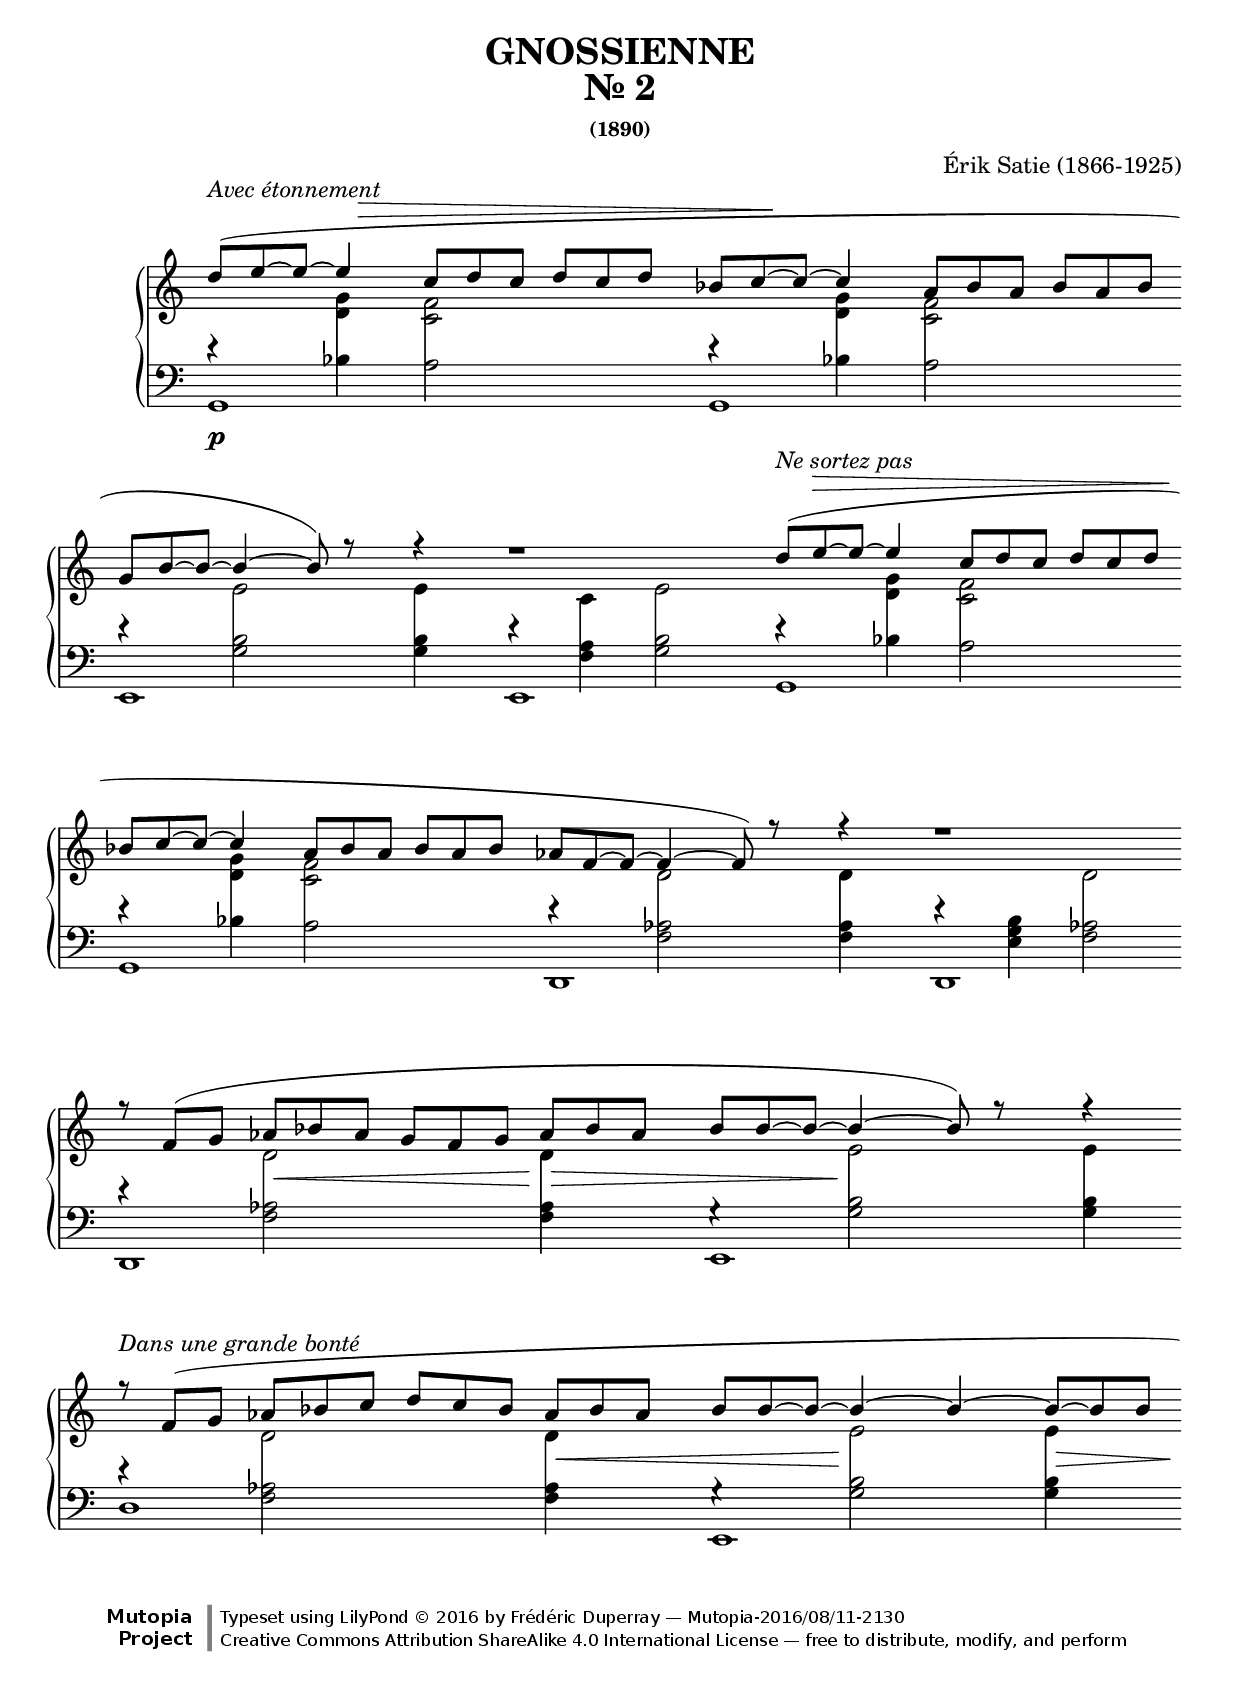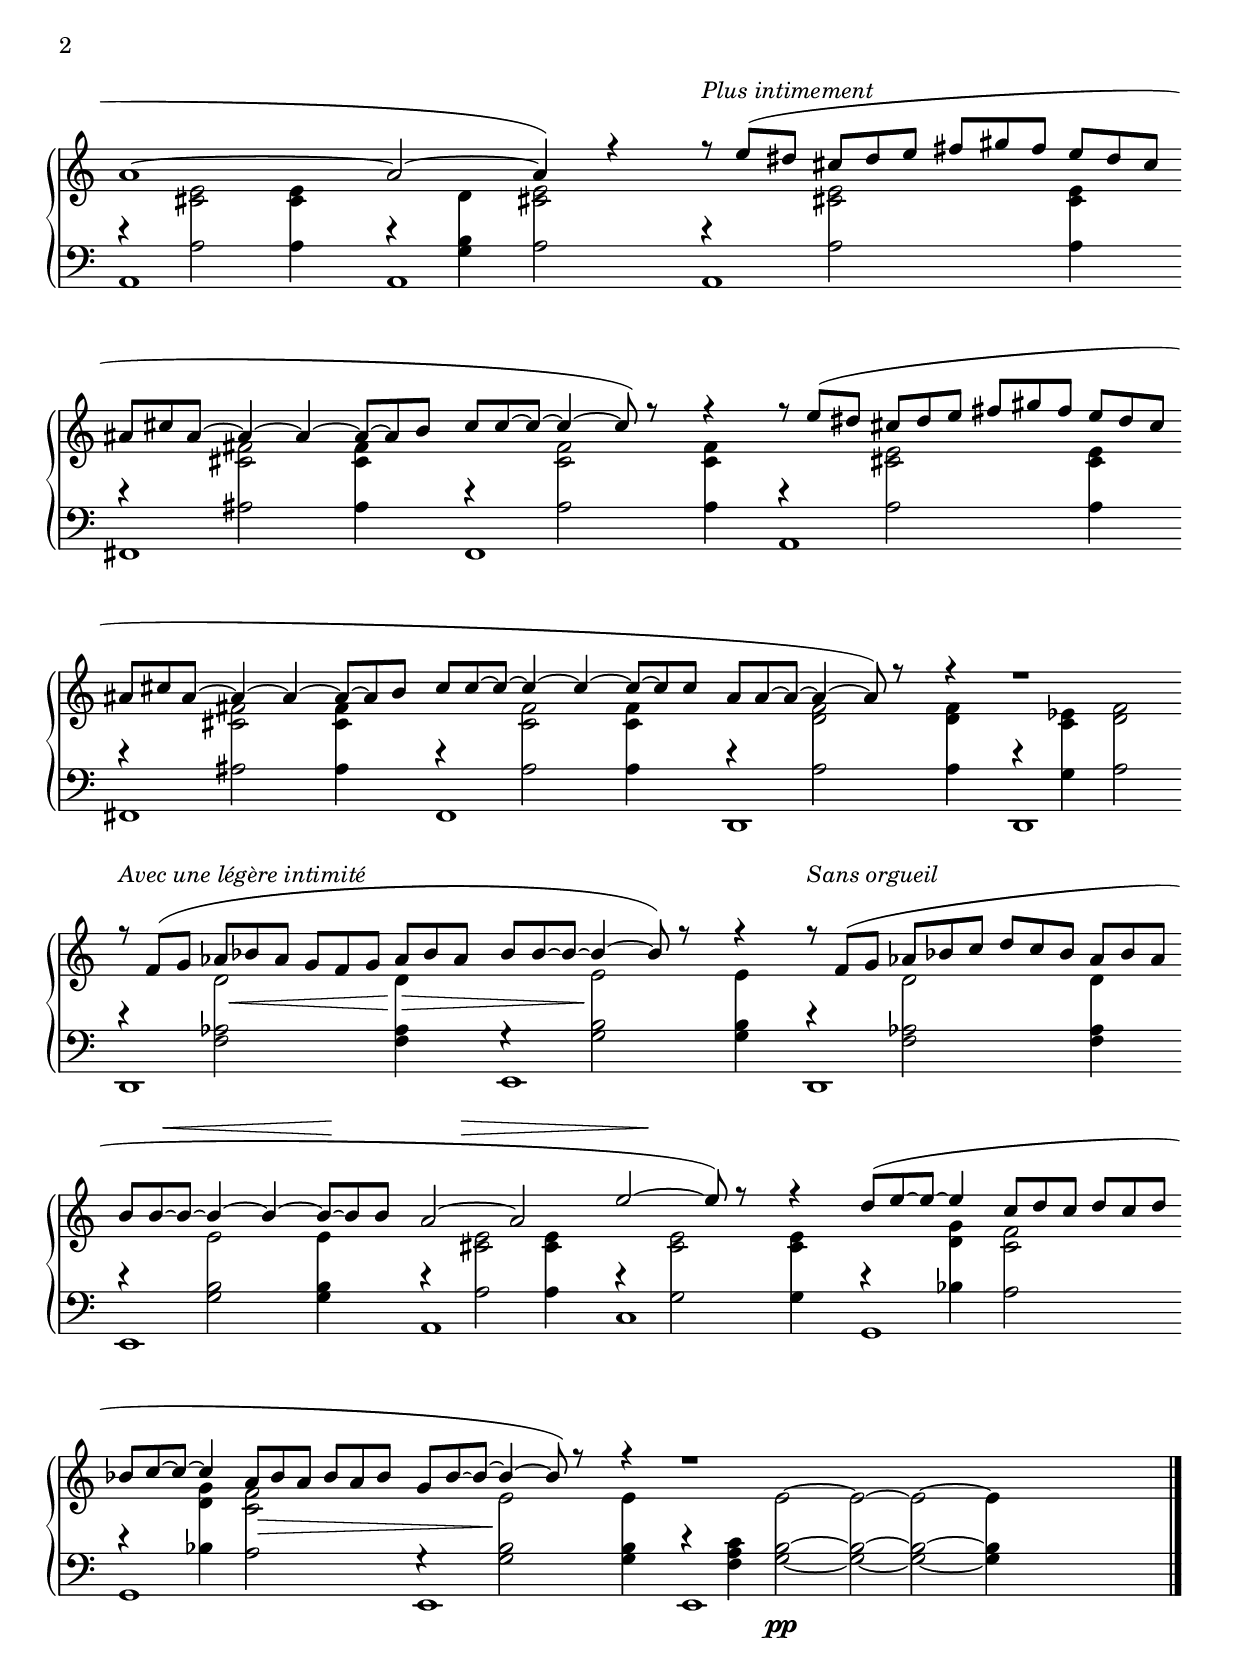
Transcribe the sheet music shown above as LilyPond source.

% this is a comment

% --------------------
% --- GENERAL INFO ---
% --------------------

% --- version statement

\version "2.18.2"

% --- language used in the code

\language "english" %  -s/--sharp -f/--flat -ss/-x/--sharpsharp -ff/--flatflat 

% --- articulate script for better MIDI outputv

\include "articulate.ly" 

% --- printing info

\header {
  title        = "GNOSSIENNE" 
  subtitle     =  \markup { \fontsize #3 "№ 2" }
  subsubtitle = "(1890)"
  composer     = "Érik Satie (1866-1925)"
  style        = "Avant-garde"
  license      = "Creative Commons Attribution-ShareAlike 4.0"
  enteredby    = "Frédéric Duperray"
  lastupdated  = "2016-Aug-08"
  date         = "1890"
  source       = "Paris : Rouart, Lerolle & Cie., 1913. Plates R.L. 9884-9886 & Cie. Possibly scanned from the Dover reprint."

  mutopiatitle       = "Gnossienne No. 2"
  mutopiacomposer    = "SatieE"
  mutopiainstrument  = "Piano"
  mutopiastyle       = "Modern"
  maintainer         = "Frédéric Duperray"
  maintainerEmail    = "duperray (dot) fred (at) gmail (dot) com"


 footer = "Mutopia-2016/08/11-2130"
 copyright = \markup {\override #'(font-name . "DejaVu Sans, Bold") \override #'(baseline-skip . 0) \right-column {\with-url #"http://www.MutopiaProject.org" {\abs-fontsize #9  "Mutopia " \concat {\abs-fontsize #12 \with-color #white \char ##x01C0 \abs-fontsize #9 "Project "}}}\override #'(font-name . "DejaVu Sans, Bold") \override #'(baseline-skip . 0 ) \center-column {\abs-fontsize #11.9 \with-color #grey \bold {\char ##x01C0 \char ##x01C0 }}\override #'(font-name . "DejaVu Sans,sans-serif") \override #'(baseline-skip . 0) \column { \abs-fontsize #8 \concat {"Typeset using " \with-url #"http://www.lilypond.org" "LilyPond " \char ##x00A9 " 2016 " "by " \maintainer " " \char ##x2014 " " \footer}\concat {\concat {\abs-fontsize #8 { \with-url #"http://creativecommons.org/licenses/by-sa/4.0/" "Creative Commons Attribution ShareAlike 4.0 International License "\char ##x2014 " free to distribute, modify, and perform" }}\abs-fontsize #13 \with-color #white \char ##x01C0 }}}
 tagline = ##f
}



% -------------
% --- Music ---
% -------------

% -------------------------------------------------------------------------------------------------
% --- Gnossienne 2 structure : A-B-C-B'-A' --------------------------------------------------------
% -------------------------------------------------------------------------------------------------


% --- High notes

highnotes_treblestaff = \relative c' {
  
  % Part A
  
   \shape #'(
             (( 0 . 0) (0 . 0) (0 . 2) (0 . 3) (0 . 5) (0 . 5.5))
             (( 0 . 3) (0 . 2.75) (0 . 2.5) (0 . 2.25))
           ) Slur
  d'8( e8~ e8~ e4. c8 d8 c8 d8 c8 d8  | % 01 
  bf8 c8~ c8~ c4. a8 bf8 a8 bf8 a8 bf8 | % 02
  g8 b8~ b8~ b4.~ b8) r8 s8 r4. | % 03 
  r1. | % 04
  
   \shape #'(
             (( 0 . 0) (0 . 0) (0 . 2) (0 . 3) (0 . 5) (0 . 5.5))
             (( 0 . 3) (0 . 2) (0 . 1) (0 . 0))
           ) Slur
  d8( e8~ e8~ e4. c8 d8 c8 d8 c8 d8  | % 05
  bf8 c8~ c8~ c4. a8 bf8 a8 bf8 a8 bf8 | % 06
  af8 f8~ f8~ f4.~ f8) r8 s8 r4. | % 07 
  r1. | % 08
  
    % Part B
  
  r8 
     \shape #'(
             (( 0 . 0) (0 . 2) (0 . 3) (0 . 1))
           ) Slur
  f8( g8 af8 bf8 af8 g8 f8 g8 af8 bf8 af8 | % 09
  b8 b8~ b8~ b4.~ b8) r8 s8 r4. | % 10  

  r8 
  \shape #'(
             (( 0 . 0) (0 . 0) (0 . 2) (0 . 3) (0 . 5) (0 . 5.5))
             (( 0 . 6) (0 . 4) (0 . 1) (0 . -0.5))
           ) Slur
  f8( g8 af8 bf8 c8 d8 c8 bf8 af8 bf8 af8 | % 11 
  b8 b8~ b8~ b4.~ b4.~ b8~ b8 b8 | % 12   
  a1.~ | % 13
  a2.~ a4.) r4. | % 14   
  
  
 
    % Part C
  
  r8 
     \shape #'(
             (( 0 . 0) (0 . 0) (0 . 2) (0 . 3) (0 . 5) (0 . 5.5))
             (( 0 . 3) (0 . 2) (0 . 1) (0 . 0))
           ) Slur
  e'8( ds8 cs8 ds8 e8 fs8 gs8 fs8 e8 ds8 cs8 | % 15
  as8 cs8 as8~ as4.~ as4.~ as8~ as8 b8 | % 16  
  c8 c8~ c8~ c4.~ c8) r8 s8 r4. | % 17
  
  r8 
     \shape #'(
             (( 0 . 0) (0 . 0) (0 . 2) (0 . 3) (0 . 5) (0 . 5.5))
             (( 0 . 3) (0 . 2) (0 . 1) (0 . 0))
           ) Slur
  e8( ds8 cs8 ds8 e8 fs8 gs8 fs8 e8 ds8 cs8 | % 18   
  as8 cs8 as8~ as4.~ as4.~ as8~ as8 b8 | % 19
  c8 c8~ c8~ c4.~ c4.~ c8~ c8 c8 | % 20  
  a8 a8~ a8~ a4.~ a8) r8 s8 r4. | % 21      
  r1. | % 22     

    % Part B
  
  r8 
     \shape #'(
             (( 0 . 0) (0 . 2) (0 . 3) (0 . 1))
           ) Slur
  f8( g8 af8 bf8 af8 g8 f8 g8 af8 bf8 af8 | % 23
  b8 b8~ b8~ b4.~ b8) r8 s8 r4. | % 24  
  r8 
       \shape #'(
             (( 0 . 0) (0 . 0) (0 . 2) (0 . 3) (0 . 5) (0 . 5.5))
             (( 0 . 3) (0 . 2) (0 . 1) (0 . 0))
           ) Slur
  f8( g8 af8 bf8 c8 d8 c8 bf8 af8 bf8 af8 | % 25 
  b8 b8~ b8~ b4.~ b4.~ b8~ b8 b8 | % 26   
  a2.~ a2. | % 27
  e'2.~ e8) r8 s8 r4. | % 28   

  % Part A
  
       \shape #'(
             (( 0 . 0) (0 . 0) (0 . 2) (0 . 3) (0 . 5) (0 . 5.5))
             (( 0 . 3) (0 . 2) (0 . 1) (0 . 0))
           ) Slur
  d8( e8~ e8~ e4. c8 d8 c8 d8 c8 d8 | % 29 
  bf8 c8~ c8~ c4. a8 bf8 a8 bf8 a8 bf8 | % 30
  g8 b8~ b8~ b4.~ b8) r8 s8 r4. | % 31 
  r1. | % 32  
  s1. | %33
  s1. | %34


}

% --- Mid G (cross)staff notes

midnotes_treblestaff = \relative c' {
  \crossStaff {
    
           % Part A
      
    d,4.\rest <d' g>4. <c f>2. | % 01   
    d,4.\rest <d' g>4. <c f>2. | % 02 
    d,4.\rest <e'>2.  <e>4. | % 03 
    d,4.\rest <c'>4. <e>2. | % 04
    
    d,4.\rest <d' g>4. <c f>2. | % 05  
    d,4.\rest <d' g>4. <c f>2. | % 06
    d,4.\rest <d'>2.  <d>4.  | % 07
    d,4.\rest s4. <d'>2. | % 08
    
           % Part B

    d,4.\rest <d'>2.  <d>4.  | % 09      
    g,,4.\rest <e''>2. <e>4.  | % 10  
    d,4.\rest  <d'>2. <d>4. | % 11 
    g,,4.\rest <e''>2. <e>4.  | % 12   
    d,4.\rest <cs' e>2. <cs e>4. | % 13
    d,4.\rest <d'>4. <cs e>2.  | % 14   
 
    % Part C
  
  d,4.\rest <cs' e>2. <cs e>4.   | % 15
  d,4.\rest <cs' fs>2. <cs fs>4.  | % 16  
  d,4.\rest <c' f>2. <c f>4. | % 17
  
  d,4.\rest <cs' e>2. <cs e>4.  | % 18   
  d,4.\rest <cs' fs>2. <cs fs>4. | % 19
  d,4.\rest <c' f>2. <c f>4. | % 20  
  d,4.\rest <d' f>2. <d f>4. | % 21      
  d,4.\rest <c' ef>4. <d f>2.  | % 22     

    % Part B
  
  d,4.\rest <d'>2. <d>4. | % 23
  g,,4.\rest <e''>2. <e>4.  | % 24  
  d,4.\rest <d'>2. <d>4. | % 25
  d,4.\rest <e'>2. <e>4.  | % 26   
  d,4.\rest <cs' e>2. <cs e>4. | % 27
  d,4.\rest <c' e>2. <c e>4.  | % 28

  % Part A
  
  d,4.\rest <d' g>4. <c f>2. | % 29 
  d,4.\rest <d' g>4. <c f>2. | % 30
  g,4.\rest <e''>2.  <e>4. | % 31 
  d,4.\rest s4. 
   \override TieColumn.tie-configuration =
   #'((-3 . 1))
   <e'>2.~ | % 32
  <e>2.~ <e>2.~ |  %33
  <e>4. s4. s2. | %34
  

  }
}


% --- Mid F (cross)staff notes


midnotes_bassstaff = \relative c' {
  \crossStaff {
        
           % Part A
      
    s4. <bf>4. <a>2. | % 01   
    s4. <bf>4. <a>2. | % 02
    s4. <g b>2.  <g b>4. | % 03 
    s4. <f a>4. <g b>2. | % 04
    
    s4. <bf>4. <a>2. | % 05 
    s4. <bf>4. <a>2. | % 06
    s4. <f af>2.  <f af>4. | % 07 
    s4. <e g b>4. <f af>2. | % 08

           % Part B


  s4. <f af>2. <f af>4. | % 09
  s4. <g b>2. <g  b>4.  | % 10  
  s4.  <f af>2. <f af>4. | % 11 
  s4. <g  b>2. <g  b>4.  | % 12   
  s4. <a>2. <a>4. | % 13
  s4. <g b>4. <a>2.  | % 14   
 
    % Part C
  
  s4. <a>2. <a>4.   | % 15
  s4. <as>2. <as>4.  | % 16  
  s4. <a>2. <a>4. | % 17
  
  s4. <a>2. <a>4.  | % 18   
  s4. <as>2. <as>4. | % 19
  s4. <a>2. <a>4. | % 20  
  s4. <a>2. <a>4. | % 21      
  s4. <g>4. <a>2.  | % 22     

    % Part B
  
  s4. <f af>2. <f af>4. | % 23
  s4. <g b>2. <g  b>4.  | % 24  
  s4. <f af>2. <f af>4. | % 25
  s4. <g b>2. <g b>4.  | % 26   
  s4. <a>2. <a>4. | % 27
  s4. <g>2. <g>4.  | % 28

  % Part A
  
  s4. <bf>4. <a>2. | % 29 
  s4. <bf>4. <a>2. | % 30
  s4. <g b>2.  <g b>4. | % 31 
  s4. <f a c>4.  
  \override TieColumn.tie-configuration =
   #'((2 . -1)(6 . 1))
  <g b>2.~ | % 32
  <g b>2.~ <g b>2.~ |  %33
  <g b>4. s4. s2. | %34
    
  }
}

% --- Low notes

lownnotes_bassstaff = \relative c' {
  g,1. | % 01 
  \override Score.BarNumber.stencil = ##f % there are no barnumbers in the original score
  \override Score.BarLine.stencil = ##f % there are no barlines in the original score
  \override Score.SpanBar.stencil = ##f % there are no barlines in the original score
  g1. \break | % 02
  e1. | % 03 
  e1.| % 04
  
  g1. \break  | % 05
  g1. | % 06
  d1. | % 07
  d1. \break | % 08
  
    % Part B
  
  d1. | % 09
  e1. \break | % 10  
  d'1. | % 11 
  e,1. \break | % 12   
  a1. | % 13
  a1. | % 14   
 
    % Part C
  
  a1. \break  | % 15
  fs1. | % 16  
  f1. | % 17
  a1. \break | % 18   
  fs1. | % 19
  f1. | % 20  
  d1. | % 21      
  d1. \break | % 22     

    % Part B
  
  d1. | % 23
  e1. | % 24  
  d1. \break | % 25 
  e1. | % 26   
  a1. | % 27
  c1. | % 28   

  % Part A
  
  g1. \break | % 29 
  g1. | % 30
  e1. | % 31 
  e1. | % 32  
  s1. | %33
  s1. \revert Score.BarLine.stencil  \revert Score.SpanBar.stencil  \bar "|." | %34

} 



% --- Voices

high_voice = {
  \highnotes_treblestaff
}

mid_treblestaff_voice = {
  \midnotes_treblestaff
}

mid_bassstaff_voice = {
  \midnotes_bassstaff
}

low_voice = {
  \lownnotes_bassstaff
}

% --- Dynamics, text, and musical terms

dynamics_above = {
 
 % Part A
 
  s4. ^ "Avec étonnement" s16. s16.\> s8. s2. | % 01 
  s8.  s8.\! s4. s2.  | % 02
  s1. | % 03 
  s1. | % 04
  
  s8 ^ "Ne sortez pas" s8 \> s8 s4. s2.   | % 05
  s8.\!  s8. s4. s2. | % 06
  s1. | % 07
  s1.  | % 08
  
    % Part B
  
  s1. | % 09
  s1.  | % 10  
  s4. ^ "Dans une grande bonté" s2. s4.  | % 11 
  s1.  | % 12   
  s1. | % 13
  s1. | % 14   
 
    % Part C
  
  s1. ^ "Plus intimement"   | % 15
  s1. | % 16  
  s1. | % 17
  s1.  | % 18   
  s1. | % 19
  s1. | % 20  
  s1. | % 21      
  s1.  | % 22     

    % Part B
  
  s4. ^ "Avec une légère intimité" s2. s4. | % 23
  s1. | % 24  
  s1. ^ "Sans orgueil"  | % 25 
  s8. s32\< s32 s2. s8. s32\! s32 s4  | % 26   
  s4 s32 s32\> s32 s1 s8 s32 | % 27
  s8. s32 s32\! s32 s1 s8. s32 | % 28   

  % Part A
  
  s1.  | % 29 
  s1. | % 30
  s1. | % 31 
  s1. | % 32  
  s1. | %33
  s1. | %34
}



dynamics_below_treble = {

% Part A

  
  s1. | % 01 
  s1. | % 02
  s1. | % 03 
  s1. | % 04
  
  s1.   | % 05
  s1. | % 06
  s1. | % 07
  s1.  | % 08
  
    % Part B
  
  s4. s32 s32 \< s32 s4 s4. s32 \! s32  s32 \> s32  s32 s4 | % 09
  s4 s32 s32 s32  s32 \! s32 s2 s2 s32 s32 s32 | % 10    
  s2 s2 s8 s32 s32 \< s32 s32 s4 | % 11 
  s4 s32 s32 s32 s32 \! s32 s2. s32\> s32 s4 s32\!  | % 12   
  s1. | % 13 
  s1. | % 14   
 
    % Part C
  
  s1.   | % 15
  s1. | % 16  
  s1. | % 17
  s1.  | % 18   
  s1. | % 19
  s1. | % 20  
  s1. | % 21      
  s1.  | % 22     

    % Part B

  s4 s8. s32\< s32 s2 s16. s32\! s32 s32\> s32 s32 s4 | % 23
  s4 s16. s32\! s32 s1 s16. | % 24  
  s1.  | % 25 
  s1. | % 26   
  s1. | % 27
  s1. | % 28   

  % Part A
  
  s1.  | % 29 
  s2. s32 s32 s32\> s4 s4. s32 | % 30
  s32 s32 s32 s32 s32 s32 s32 s32 s32 s32 s32 s32\! s32 s32 s32 s32 s32 s32 s32 s32 s32 s32 s32 s32 s32 s32 s32 s32 s32 s32 s32 s32 s32 s32 s32 s32 s32 s32 s32 s32 s32 s32 s32 s32 s32 s32 s32 s32 | % 31 
  s1. | % 32  
  s1. | %33
  s1. | %34
}

dynamics_below_bass = {
 
 % Part A

   s1.\p | % 01 
   s1. | % 02
  s1. | % 03 
  s1. | % 04
  
   s1.  | % 05
   s1. | % 06
  s1. | % 07
  s1.  | % 08
  
    % Part B
  
  s1. | % 09
  s1.  | % 10  
  s1.  | % 11 
  s1.  | % 12   
  s1. | % 13
  s1. | % 14   
 
    % Part C
  
  s1.  | % 15
  s1. | % 16  
  s1. | % 17
  s1.  | % 18   
  s1. | % 19
  s1. | % 20  
  s1. | % 21      
  s1.  | % 22     

    % Part B
  
  s1. | % 23
  s1. | % 24  
  s1.   | % 25 
  s1. | % 26
  s1. | % 27  
  s1.   | % 28  

  % Part A
  
  s1.  | % 29 
   s1. | % 30
   s1. | % 31 
  s2. s2.\pp | % 32  
  s1. | %33
  s1. | %34
}



% -----------------------
% --- Layout and MIDI ---
% -----------------------

global = {
  \key a \minor
  \time 12/8
}

treble_staff = {
  \global
  \clef treble
  <<
    \new Voice { \voiceOne \high_voice }
    \new Voice { \voiceTwo \mid_treblestaff_voice }
  >>
}

bass_staff = {
  \global
  \clef bass
  <<
    \new Voice { \voiceTwo \mid_bassstaff_voice }
    \new Voice { \voiceFour \low_voice }
  >>
}

\paper {
  top-margin = 8\mm                              %-minimum top-margin: 8mm
  top-markup-spacing.basic-distance = #5         %-dist. from bottom of top margin to the first markup/title
  markup-system-spacing.basic-distance = #6      %-dist. from header/title to first system
  top-system-spacing.basic-distance = #12        %-dist. from top margin to system in pages with no titles
  last-bottom-spacing.basic-distance = #11       %-pads music from copyright block
  
  % --- Set these to false after all editing is finished
%   ragged-bottom = ##f
%   ragged-last-bottom = ##f
%   ragged-right = ##f
}

\score {
  \new PianoStaff 
  <<
    \new Dynamics { \global \dynamics_above }
    \new Staff = "treble_staff" \treble_staff
    \new Dynamics { \global \dynamics_below_treble }
    \new Staff = "bass_staff" \bass_staff
    \new Dynamics { \global \dynamics_below_bass }
  >>
  \layout { 
    \context {
      \Staff
      \override Dots.stencil = ##f 
      \remove "Time_signature_engraver"
    }
    \context {
      \PianoStaff
      \consists #Span_stem_engraver
    }
  } 
}

\include "articulate.ly"

\score {
  \articulate <<
    \new PianoStaff <<
      \new Staff ="treble_staff" \treble_staff
      \new Staff = "bass_staff" \bass_staff
    >>
  >>
  \midi { 
    \tempo 4 = 60
  }
}
